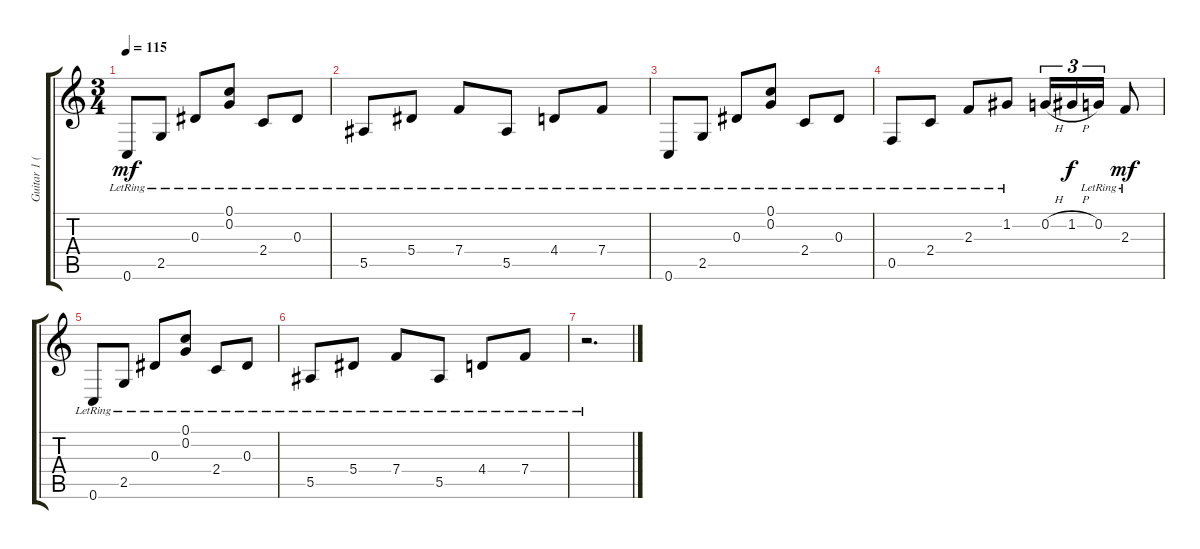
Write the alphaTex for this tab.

\track ("Guitar 1 (Clean)" "Guitar 1 (") {instrument acousticguitarsteel}
\staff {score tabs}
\tuning (C4 G3 Eb3 Bb2 F2 C2) {hide}
\ts (3 4)
\tempo 115
\clef g2
\ks c
0.6{lr}.8{dy mf} 2.5{lr}.8 0.3{lr}.8 (0.1{lr} 0.2{lr}).8 2.4{lr}.8 0.3{lr}.8 |
5.5{lr}.8 5.4{lr}.8 7.4{lr}.8 5.5{lr}.8 4.4{lr}.8 7.4{lr}.8 |
0.6{lr}.8 2.5{lr}.8 0.3{lr}.8 (0.1{lr} 0.2{lr}).8 2.4{lr}.8 0.3{lr}.8 |
0.5{lr}.8 2.4{lr}.8 2.3{lr}.8 1.2{lr}.8 0.2{h}.16{tu (3 2)} 1.2{h}.16{tu (3 2) dy f} 0.2{lr}.16{tu (3 2)} 2.3{lr}.8{dy mf} |
0.6{lr}.8 2.5{lr}.8 0.3{lr}.8 (0.1{lr} 0.2{lr}).8 2.4{lr}.8 0.3{lr}.8 |
5.5{lr}.8 5.4{lr}.8 7.4{lr}.8 5.5{lr}.8 4.4{lr}.8 7.4{lr}.8 |
r.2{d}
